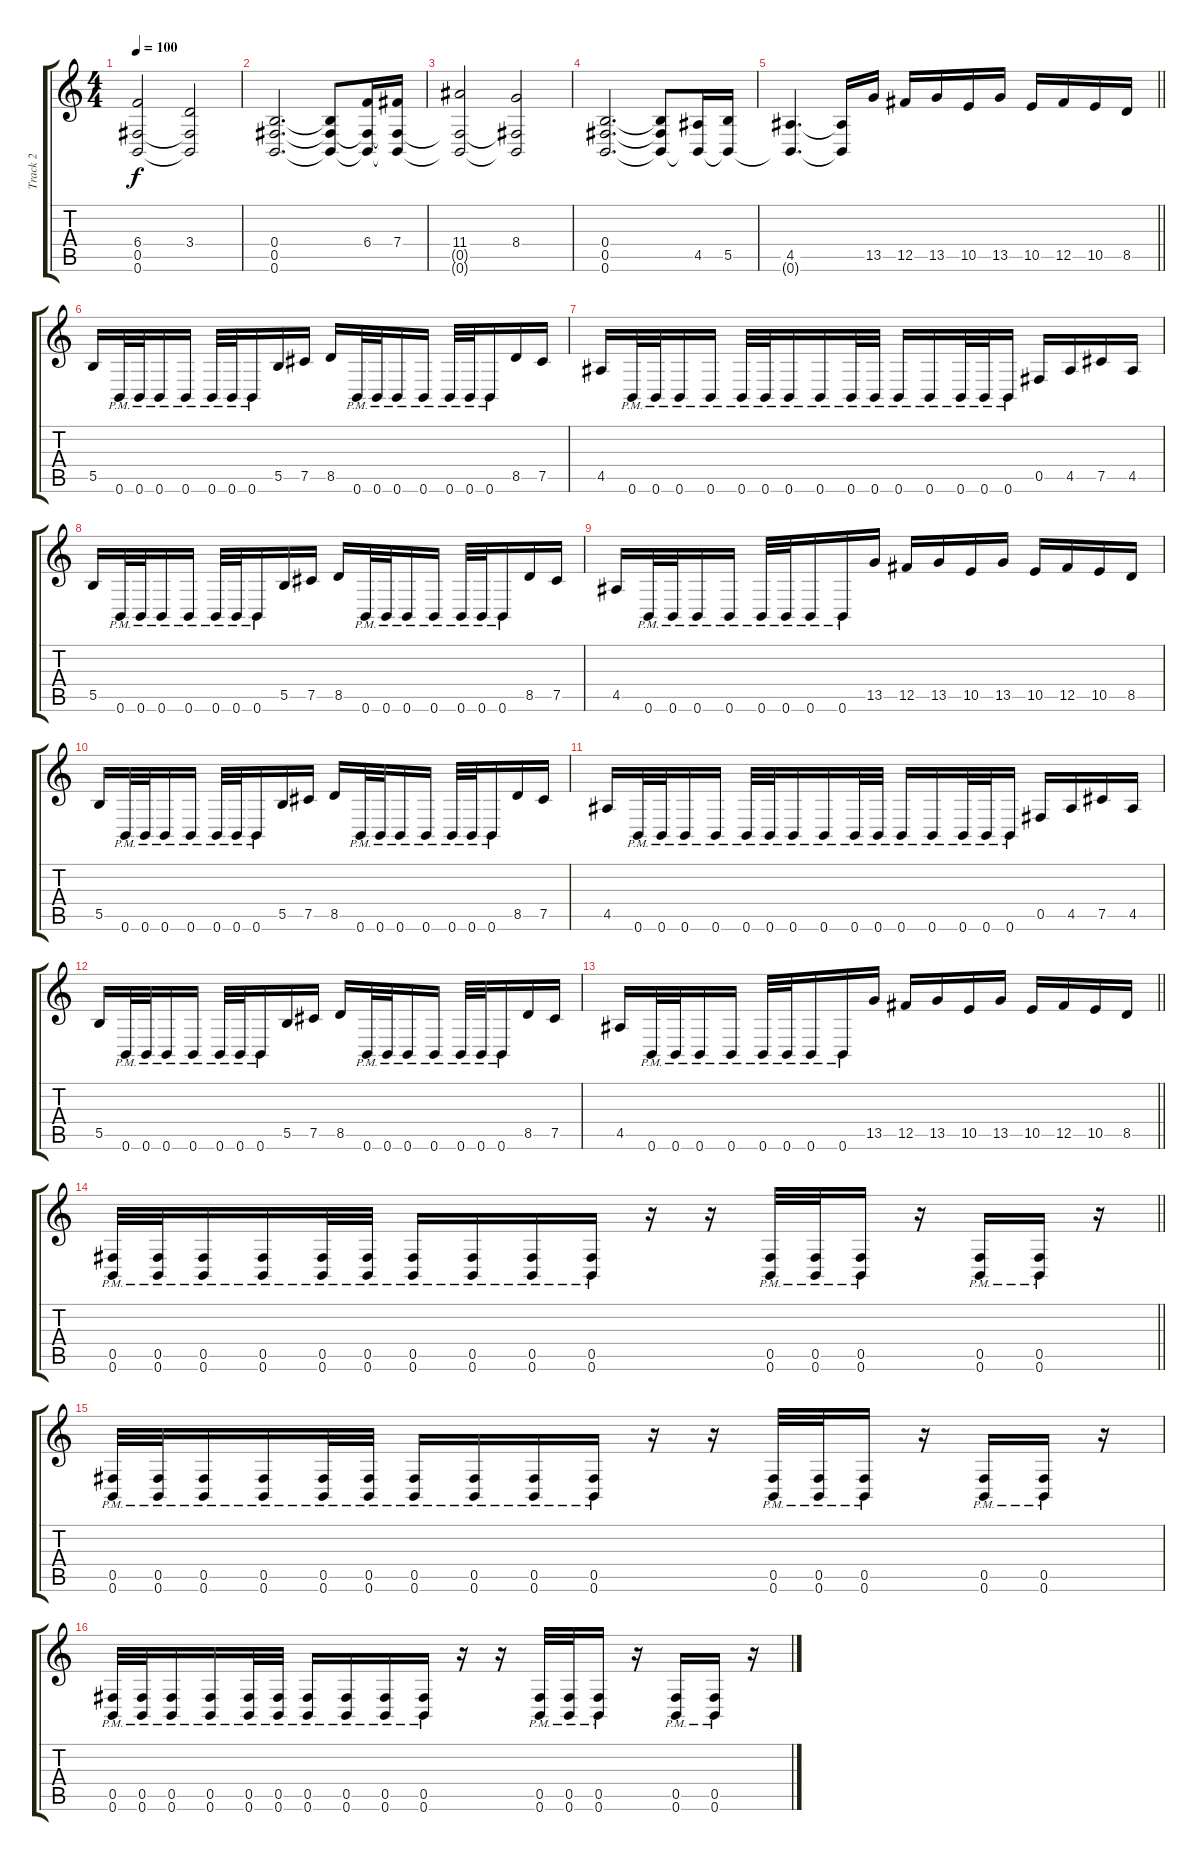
\track ("Track 2" "Track 2") {instrument distortionguitar}
\staff {score tabs}
\tuning (Db4 Ab3 E3 B2 Gb2 B1) {hide}
\ts (4 4)
\tempo 100
\clef g2
\ks c
(6.4 0.5{t} 0.6{t}).2{dy f} (3.4 0.5{t} 0.6{t}).2 |
(0.4 0.5 0.6).2{d} (0.4{t} 0.5{t} 0.6{t}).8 (6.4 0.5{t} 0.6{t}).16 (7.4 0.5{t} 0.6{t}).16 |
(11.4 0.5{t} 0.6{t}).2 (8.4 0.5{t} 0.6{t}).2 |
(0.4 0.5 0.6).2{d} (0.4{t} 0.5{t} 0.6{t}).8 (4.5 0.6{t}).16 (5.5 0.6{t}).16 |
\barLineRight lightlight
(4.5 0.6{t}).4{d} (4.5{t} 0.6{t}).16 13.5.16 12.5.16 13.5.16 10.5.16 13.5.16 10.5.16 12.5.16 10.5.16 8.5.16 |
\section ("" "")
5.5.16 0.6{pm}.32 0.6{pm}.32 0.6{pm}.16 0.6{pm}.16 0.6{pm}.32 0.6{pm}.32 0.6{pm}.16 5.5.16 7.5.16 8.5.16 0.6{pm}.32 0.6{pm}.32 0.6{pm}.16 0.6{pm}.16 0.6{pm}.32 0.6{pm}.32 0.6{pm}.16 8.5.16 7.5.16 |
4.5.16 0.6{pm}.32 0.6{pm}.32 0.6{pm}.16 0.6{pm}.16 0.6{pm}.32 0.6{pm}.32 0.6{pm}.16 0.6{pm}.16 0.6{pm}.32 0.6{pm}.32 0.6{pm}.16 0.6{pm}.16 0.6{pm}.32 0.6{pm}.32 0.6{pm}.16 0.5.16 4.5.16 7.5.16 4.5.16 |
5.5.16 0.6{pm}.32 0.6{pm}.32 0.6{pm}.16 0.6{pm}.16 0.6{pm}.32 0.6{pm}.32 0.6{pm}.16 5.5.16 7.5.16 8.5.16 0.6{pm}.32 0.6{pm}.32 0.6{pm}.16 0.6{pm}.16 0.6{pm}.32 0.6{pm}.32 0.6{pm}.16 8.5.16 7.5.16 |
4.5.16 0.6{pm}.32 0.6{pm}.32 0.6{pm}.16 0.6{pm}.16 0.6{pm}.32 0.6{pm}.32 0.6{pm}.16 0.6{pm}.16 13.5.16 12.5.16 13.5.16 10.5.16 13.5.16 10.5.16 12.5.16 10.5.16 8.5.16 |
5.5.16 0.6{pm}.32 0.6{pm}.32 0.6{pm}.16 0.6{pm}.16 0.6{pm}.32 0.6{pm}.32 0.6{pm}.16 5.5.16 7.5.16 8.5.16 0.6{pm}.32 0.6{pm}.32 0.6{pm}.16 0.6{pm}.16 0.6{pm}.32 0.6{pm}.32 0.6{pm}.16 8.5.16 7.5.16 |
4.5.16 0.6{pm}.32 0.6{pm}.32 0.6{pm}.16 0.6{pm}.16 0.6{pm}.32 0.6{pm}.32 0.6{pm}.16 0.6{pm}.16 0.6{pm}.32 0.6{pm}.32 0.6{pm}.16 0.6{pm}.16 0.6{pm}.32 0.6{pm}.32 0.6{pm}.16 0.5.16 4.5.16 7.5.16 4.5.16 |
5.5.16 0.6{pm}.32 0.6{pm}.32 0.6{pm}.16 0.6{pm}.16 0.6{pm}.32 0.6{pm}.32 0.6{pm}.16 5.5.16 7.5.16 8.5.16 0.6{pm}.32 0.6{pm}.32 0.6{pm}.16 0.6{pm}.16 0.6{pm}.32 0.6{pm}.32 0.6{pm}.16 8.5.16 7.5.16 |
\barLineRight lightlight
4.5.16 0.6{pm}.32 0.6{pm}.32 0.6{pm}.16 0.6{pm}.16 0.6{pm}.32 0.6{pm}.32 0.6{pm}.16 0.6{pm}.16 13.5.16 12.5.16 13.5.16 10.5.16 13.5.16 10.5.16 12.5.16 10.5.16 8.5.16 |
\section ("" "")
\barLineRight lightlight
(0.5{pm} 0.6{pm}).32 (0.5{pm} 0.6{pm}).32 (0.5{pm} 0.6{pm}).16 (0.5{pm} 0.6{pm}).16 (0.5{pm} 0.6{pm}).32 (0.5{pm} 0.6{pm}).32 (0.5{pm} 0.6{pm}).16 (0.5{pm} 0.6{pm}).16 (0.5{pm} 0.6{pm}).16 (0.5{pm} 0.6{pm}).16 r.16 r.16 (0.5{pm} 0.6{pm}).32 (0.5{pm} 0.6{pm}).32 (0.5{pm} 0.6{pm}).16 r.16 (0.5{pm} 0.6{pm}).16 (0.5{pm} 0.6{pm}).16 r.16 |
\section ("" "")
(0.5{pm} 0.6{pm}).32 (0.5{pm} 0.6{pm}).32 (0.5{pm} 0.6{pm}).16 (0.5{pm} 0.6{pm}).16 (0.5{pm} 0.6{pm}).32 (0.5{pm} 0.6{pm}).32 (0.5{pm} 0.6{pm}).16 (0.5{pm} 0.6{pm}).16 (0.5{pm} 0.6{pm}).16 (0.5{pm} 0.6{pm}).16 r.16 r.16 (0.5{pm} 0.6{pm}).32 (0.5{pm} 0.6{pm}).32 (0.5{pm} 0.6{pm}).16 r.16 (0.5{pm} 0.6{pm}).16 (0.5{pm} 0.6{pm}).16 r.16 |
(0.5{pm} 0.6{pm}).32 (0.5{pm} 0.6{pm}).32 (0.5{pm} 0.6{pm}).16 (0.5{pm} 0.6{pm}).16 (0.5{pm} 0.6{pm}).32 (0.5{pm} 0.6{pm}).32 (0.5{pm} 0.6{pm}).16 (0.5{pm} 0.6{pm}).16 (0.5{pm} 0.6{pm}).16 (0.5{pm} 0.6{pm}).16 r.16 r.16 (0.5{pm} 0.6{pm}).32 (0.5{pm} 0.6{pm}).32 (0.5{pm} 0.6{pm}).16 r.16 (0.5{pm} 0.6{pm}).16 (0.5{pm} 0.6{pm}).16 r.16
